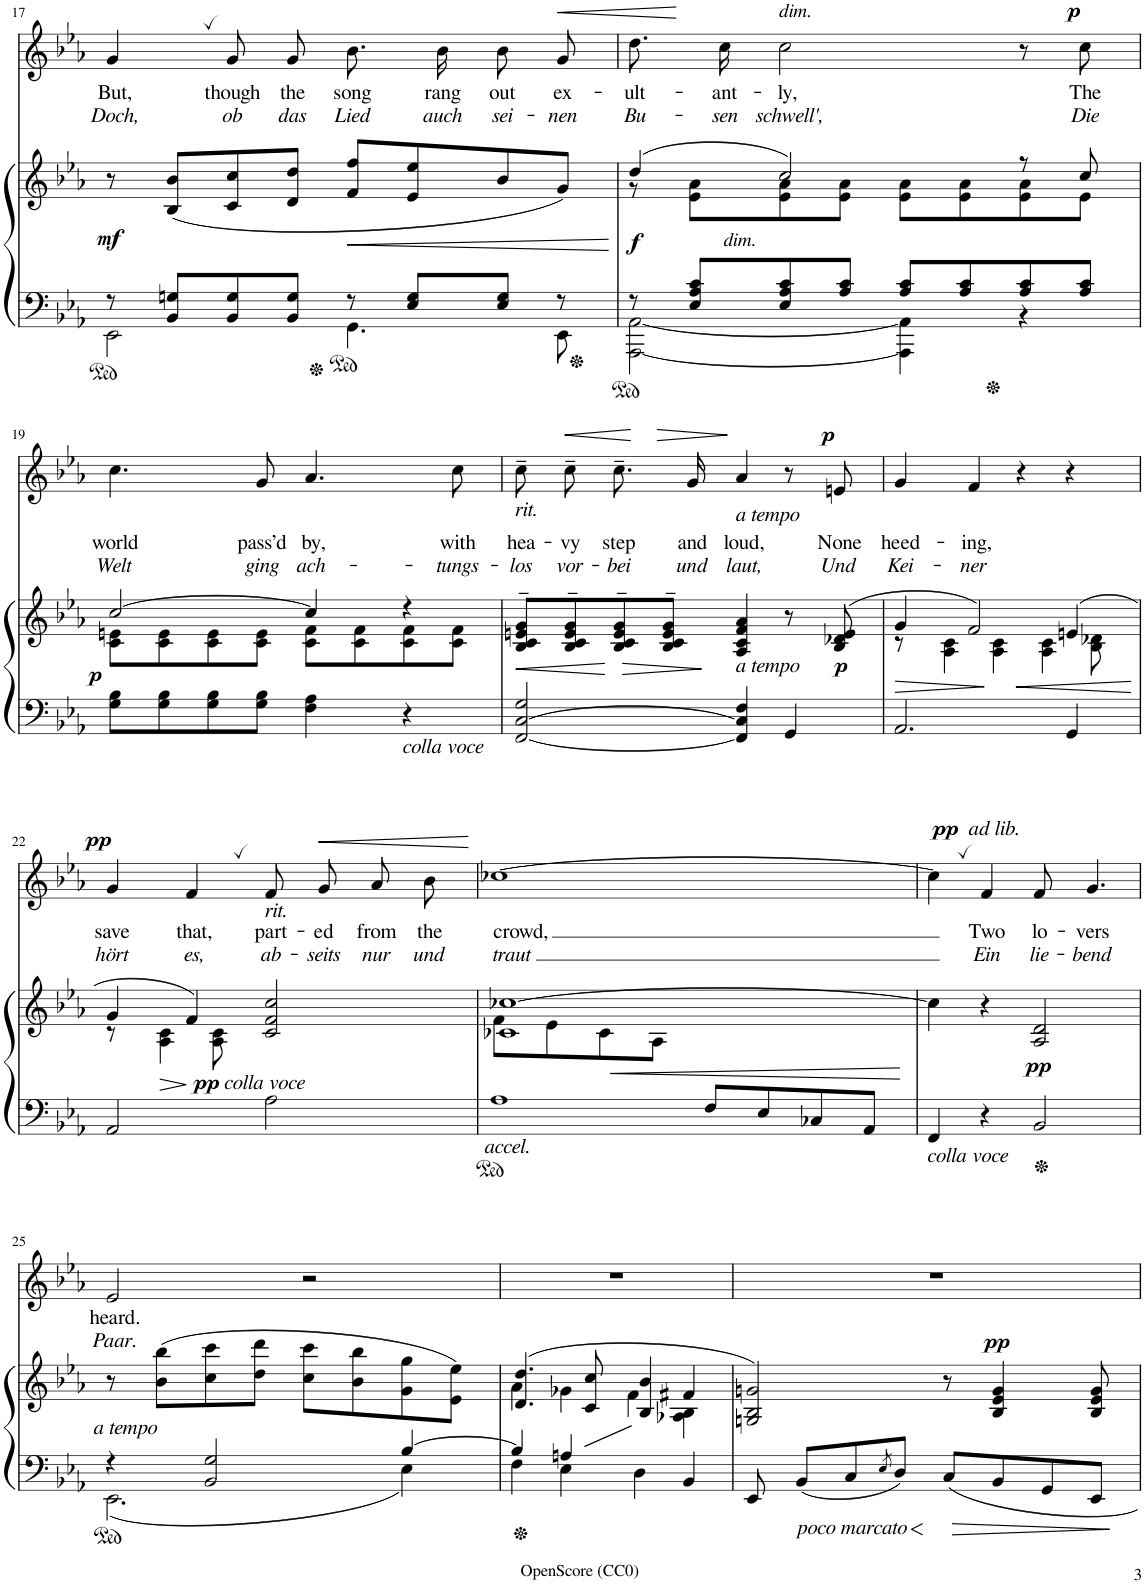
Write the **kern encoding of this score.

**kern	**kern	**dynam	**kern	**text	**text	**dynam
*part2	*part2	*part2	*part1	*part1	*part1	*part1
*staff3	*staff2	*staff2/3	*staff1	*staff1	*staff1	*staff1
*I"Piano	*	*	*I"Voice	*	*	*
*I'Pno	*	*	*	*	*	*
!!LO:PB:g=z
*clefF4	*clefG2	*	*clefG2	*	*	*
*k[b-e-a-]	*k[b-e-a-]	*	*k[b-e-a-]	*	*	*
*M4/4	*M4/4	*	*M4/4	*	*	*
=17	=17	=17	=17	=17	=17	=17
*^	*	*	*	*	*	*
!	!	!	!LO:DY:b	!	!LO:LY:b	!LO:LY:b	!
8r	2EE-\	8r	mf	4g'~,/	But,	Doch,	.
8BB-/ 8Gn/L	.	(8B-/ 8b-/L	.	.	.	.	.
!	!	!	!	!	!LO:LY:b	!LO:LY:b	!
8BB-/ 8G/	.	8c/ 8cc/	.	8g/L	though	ob	.
!	!	!	!	!	!LO:LY:b	!LO:LY:b	!
8BB-/ 8G/J	.	8d/ 8dd/J	.	8g/J	the	das	.
!	!	!	!LO:HP:b	!	!LO:LY:b	!LO:LY:b	!
8r	4.GG\	8f/ 8ff/L	<	8.b-\L	song	Lied	.
8E-/ 8G/L	.	8e-/ 8ee-/	.	.	.	.	.
!	!	!	!	!	!LO:LY:b	!LO:LY:b	!
.	.	.	.	16b-\Jk	rang	auch	.
!	!	!	!	!	!LO:LY:b	!LO:LY:b	!
8E-/ 8G/J	.	8b-/	.	8b-/L	out	sei-	.
!	!	!	!	!	!LO:LY:b	!LO:LY:b	!LO:HP:b
8r	8EE-\	8g/J)	.	8g/J	ex-	-nen	<
*v	*v	*	*	*	*	*	*
.	.	[	.	.	.	.
=18	=18	=18	=18	=18	=18	=18
*^	*^	*	*	*	*	*
!	!	!	!	!LO:DY:b	!	!LO:LY:b	!LO:LY:b	!
8r	[2AAA-\ [2AA-\	(4dd/	8r	f	8.dd\L	-ult-	Bu-	.
!	!	!	!LO:TX:b:i:t=dim.	!	!	!	!	!
8E-/ 8A-/ 8c/L	.	.	8e-\ 8a-\L	.	.	.	.	.
!	!	!	!	!	!	!LO:LY:b	!LO:LY:b	!
.	.	.	.	.	16cc\Jk	-ant-	-sen	[
!	!	!	!	!	!LO:TX:a:i:t=dim.	!	!	!
!	!	!	!	!	!	!LO:LY:b	!LO:LY:b	!
8E-/ 8A-/ 8c/	.	2cc/)	8e-\ 8a-\	.	2cc\	-ly,	schwell',	.
8A-/ 8c/J	.	.	8e-\ 8a-\J	.	.	.	.	.
8A-/ 8c/L	4AAA-\] 4AA-\]	.	8e-\ 8a-\L	.	.	.	.	.
8A-/ 8c/	.	.	8e-\ 8a-\	.	.	.	.	.
8A-/ 8c/	4r	8r	8e-\ 8a-\	.	8r	.	.	.
!	!	!	!	!	!	!LO:LY:b	!LO:LY:b	!LO:DY:a
8A-/ 8c/J	.	8cc/	8e-\J	.	8cc\	The	Die	p
*v	*v	*	*	*	*	*	*	*
!!LO:LB:g=z
=19	=19	=19	=19	=19	=19	=19	=19
!	!	!	!LO:DY:b	!	!LO:LY:b	!LO:LY:b	!
8G\ 8B-\L	[2cc/	8c\ 8en\L	p	4.cc\	world	Welt	.
8G\ 8B-\	.	8c\ 8e\	.	.	.	.	.
8G\ 8B-\	.	8c\ 8e\	.	.	.	.	.
!	!	!	!	!	!LO:LY:b	!LO:LY:b	!
8G\ 8B-\J	.	8c\ 8e\J	.	8g/	pass’d	ging	.
!	!	!	!	!	!LO:LY:b	!LO:LY:b	!
4F\ 4A-\	4cc/]	8c\ 8f\L	.	4.a-/	by,	ach-	.
.	.	8c\ 8f\	.	.	.	.	.
!LO:TX:b:i:t=colla voce	!	!	!	!	!	!	!
4r	4r	8c\ 8f\	.	.	.	.	.
!	!	!	!	!	!LO:LY:b	!LO:LY:b	!
.	.	8c\ 8f\J	.	8cc\	with	-tungs-	.
=20	=20	=20	=20	=20	=20	=20	=20
!	!	!	!	!LO:TX:b:i:t=rit.	!	!	!
!	!	!	!LO:HP:b	!	!LO:LY:b	!LO:LY:b	!
*	*v	*v	*	*	*	*	*
[2FF/ [2C/ 2G/	8B-/~> 8c/~> 8en/~> 8g/~>L	<	8cc~\L	hea-	-los	.
!	!	!	!	!LO:LY:b	!LO:LY:b	!LO:HP:b
.	8B-/~> 8c/~> 8e/~> 8g/~>	.	8cc~\J	-vy	vor-	<
!	!	!LO:HP:n=1:b	!	!LO:LY:b	!LO:LY:b	!
.	8B-/~> 8c/~> 8e/~> 8g/~>	[ >	8.cc~/L	step	-bei	.
.	8B-/~> 8c/~> 8e/~> 8g/~>J	.	.	.	.	.
!	!	!	!	!LO:LY:b	!LO:LY:b	!LO:HP:n=1:b
.	.	.	16g/Jk	and	und	[ >
!	!	!	!LO:TX:b:i:t=a tempo	!	!	!
!	!LO:TX:b:i:t=a tempo	!	!	!	!	!
!	!	!	!	!LO:LY:b	!LO:LY:b	!
4FF/] 4C/] 4F/	4A-/ 4c/ 4f/ 4a-/	]	4a-/	loud,	laut,	]
4GG/	8r	.	8r	.	.	.
!	!	!LO:DY:b	!	!LO:LY:b	!LO:LY:b	!LO:DY:a
.	(>8B-/ 8d-X/ 8e/	p	8en/	None	Und	p
=21	=21	=21	=21	=21	=21	=21
!	!	!LO:HP:b	!	!LO:LY:b	!LO:LY:b	!
*	*^	*	*	*	*	*
2.AA-/	4g/	8r	>	4g/	heed-	Kei-	.
.	.	4A-\ 4c\	.	.	.	.	.
!	!	!	!	!	!LO:LY:b	!LO:LY:b	!
.	2f/)	.	.	4f/	-ing,	-ner	.
.	.	4A-\ 4c\	]	.	.	.	.
.	.	.	.	4r	.	.	.
.	.	4A-\ 4c\	.	.	.	.	.
4GG/	(4en/	.	.	4r	.	.	.
.	.	8B-\ 8d-X\	.	.	.	.	.
!!LO:LB:g=z
=22	=22	=22	=22	=22	=22	=22	=22
!	!	!	!	!	!LO:LY:b	!LO:LY:b	!LO:DY:a
2AA-/	4g/	8r	.	4g/	save	hört	pp
!	!	!	!LO:HP:b	!	!	!	!
.	.	4A-\ 4c\	>	.	.	.	.
!	!	!	!	!	!LO:LY:b	!LO:LY:b	!
.	4f/)	.	.	4f'~,/	that,	es,	.
.	.	8A-\ 8c\	.	.	.	.	.
!	!	!	!	!LO:TX:b:i:t=rit.	!	!	!
!	!	!	!LO:DY:b	!	!LO:LY:b	!LO:LY:b	!
!	!	!	!LO:DY:n=1:b	!	!	!	!
2A-\	2c/ 2f/ 2cc/	2ryy	pp other-dynamics	8f/L	part-	ab-	.
!	!	!	!	!	!LO:LY:b	!LO:LY:b	!LO:HP:b
.	.	.	.	8g/J	-ed	-seits	<
!	!	!	!	!	!LO:LY:b	!LO:LY:b	!
.	.	.	.	8a-/L	from	nur	.
!	!	!	!	!	!LO:LY:b	!LO:LY:b	!
.	.	.	.	8b-/J	the	und	.
*	*v	*v	*	*	*	*	*
.	.	.	.	.	.	[
=23	=23	=23	=23	=23	=23	=23
*^	*^	*	*	*	*	*
!LO:TX:b:i:t=accel.	!	!	!	!	!	!	!	!
!	!	!	!	!	!	!LO:LY:b	!LO:LY:b	!
2ryy	1A-	1c-X [1cc-X	8f\L	.	[1cc-X	crowd,	traut	.
.	.	.	8e-\	.	.	.	.	.
!	!	!	!	!LO:HP:b	!	!	!	!
.	.	.	8c-\	<	.	.	.	.
.	.	.	8A-\J	.	.	.	.	.
8F/L	.	.	2ryy	.	.	.	.	.
8E-/	.	.	.	.	.	.	.	.
8C-X/	.	.	.	.	.	.	.	.
8AA-/J	.	.	.	.	.	.	.	.
*v	*v	*	*	*	*	*	*	*
*	*v	*v	*	*	*	*	*
.	.	]	.	.	.	.
=24	=24	=24	=24	=24	=24	=24
!LO:TX:b:i:t=colla voce	!	!	!	!	!	!
4FF/	4cc-\]	.	4cc-'~,\]	.	.	.
!	!	!	!	!LO:LY:b	!LO:LY:b	!LO:DY:a
!	!	!	!	!	!	!LO:DY:n=1:a
4r	4r	.	4f/	Two	Ein	pp other-dynamics
!	!	!LO:DY:b	!	!LO:LY:b	!LO:LY:b	!
2BB-/	2A-/ 2d/	pp	8f/	lo-	lie-	.
!	!	!	!	!LO:LY:b	!LO:LY:b	!
.	.	.	4.g/	-vers	-bend	.
!!LO:LB:g=z
=25	=25	=25	=25	=25	=25	=25
*^	*	*	*	*	*	*
!	!	!LO:TX:b:i:t=a tempo	!	!	!	!	!
!	!	!	!	!	!LO:LY:b	!LO:LY:b	!
4r	2.EE-\	8r	.	2e-/	heard.	Paar.	.
.	.	(8b-\ 8bb-\L	.	.	.	.	.
2BB-/ 2G/	.	8cc\ 8ccc\	.	.	.	.	.
.	.	8dd\ 8ddd\J	.	.	.	.	.
.	.	8cc\ 8ccc\L	.	2r	.	.	.
.	.	8b-\ 8bb-\	.	.	.	.	.
[4B-/	4E-\	8g\ 8gg\	.	.	.	.	.
.	.	8e-\ 8ee-\J)	.	.	.	.	.
=26	=26	=26	=26	=26	=26	=26	=26
*	*	*^	*	*	*	*	*
*	*	*	*^	*	*	*	*	*
4B-/]	4F\	(>4.d/ 4.dd/	4a-\	2ryy	.	1r	.	.	.
4An/	4E-\	.	4g-X\	.	.	.	.	.	.
.	.	8c/ 8cc/	.	.	.	.	.	.	.
4ryy	4D\	4b-/	4f\	4B-/	.	.	.	.	.
4BB-/	4ryy	4f#X/	4A-X\ 4B-\	4ryy	.	.	.	.	.
*v	*v	*	*	*	*	*	*	*	*
*	*v	*v	*v	*	*	*	*	*
=27	=27	=27	=27	=27	=27	=27
8EE-/	2Gn/ 2B-/ 2gn/)	.	1r	.	.	.
!LO:TX:b:i:t=poco marcato	!	!	!	!	!	!
8BB-/L	.	.	.	.	.	.
8C/	.	.	.	.	.	.
8qE-/	.	.	.	.	.	.
8D/J	.	.	.	.	.	.
8C/L	8r	[	.	.	.	.
!	!	!LO:DY:a	!	!	!	!
8BB-/	4B-/ 4e-/ 4g/	pp	.	.	.	.
8GG/	.	.	.	.	.	.
8EE-/J	8B-/ 8e-/ 8g/	.	.	.	.	.
=	=	=	=	=	=	=
*-	*-	*-	*-	*-	*-	*-
